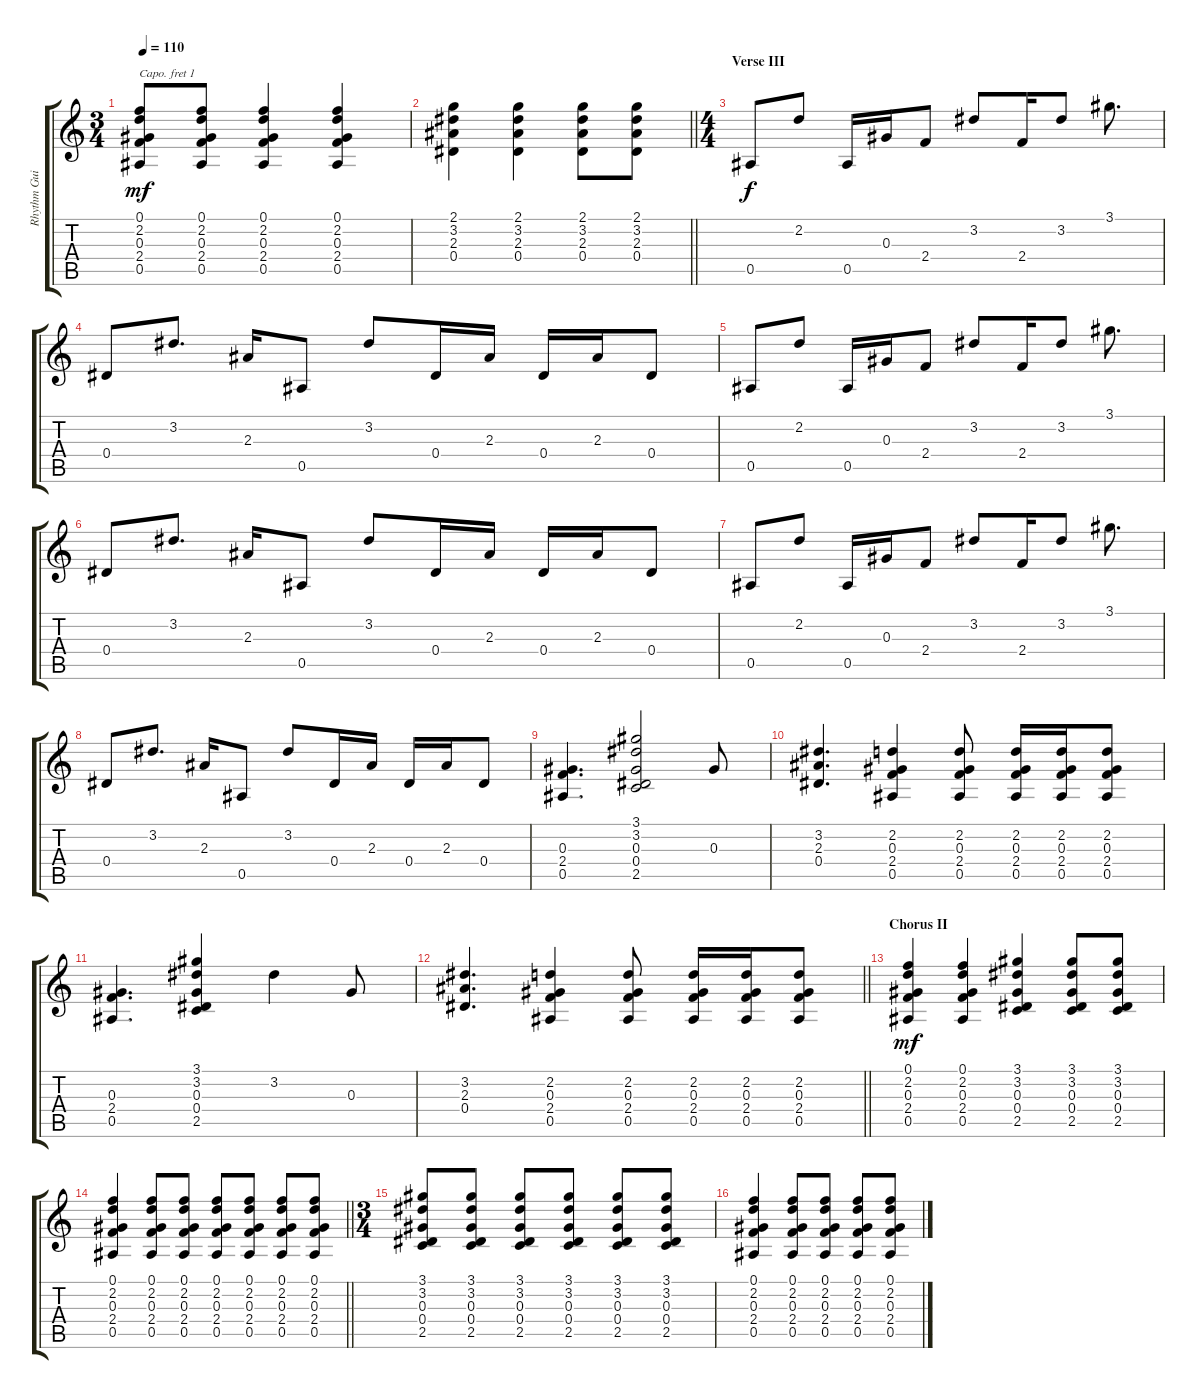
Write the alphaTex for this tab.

\track ("Rhythm Guitar" "Rhythm Gui") {instrument electricguitarclean}
\staff {score tabs}
\capo 1
\tuning (E4 B3 G3 D3 A2 E2) {hide}
\ts (3 4)
\tempo 110
\clef g2
\ks c
(0.1 2.2 0.3 2.4 0.5).8{dy mf} (0.1 2.2 0.3 2.4 0.5).8 (0.1 2.2 0.3 2.4 0.5).4 (0.1 2.2 0.3 2.4 0.5).4 |
\barLineRight lightlight
(2.1 3.2 2.3 0.4).4 (2.1 3.2 2.3 0.4).4 (2.1 3.2 2.3 0.4).8 (2.1 3.2 2.3 0.4).8 |
\ts (4 4)
\section ("" "Verse III")
0.5.8{dy f} 2.2.8 0.5.16 0.3.16 2.4.8 3.2.8 2.4.16 3.2.8 3.1.8{d} |
0.4.8 3.2.8{d} 2.3.16 0.5.8 3.2.8 0.4.16 2.3.16 0.4.16 2.3.16 0.4.8 |
0.5.8 2.2.8 0.5.16 0.3.16 2.4.8 3.2.8 2.4.16 3.2.8 3.1.8{d} |
0.4.8 3.2.8{d} 2.3.16 0.5.8 3.2.8 0.4.16 2.3.16 0.4.16 2.3.16 0.4.8 |
0.5.8 2.2.8 0.5.16 0.3.16 2.4.8 3.2.8 2.4.16 3.2.8 3.1.8{d} |
0.4.8 3.2.8{d} 2.3.16 0.5.8 3.2.8 0.4.16 2.3.16 0.4.16 2.3.16 0.4.8 |
(0.3 2.4 0.5).4{d} (3.1 3.2 0.3 0.4 2.5).2 0.3.8 |
(3.2 2.3 0.4).4{d} (2.2 0.3 2.4 0.5).4 (2.2 0.3 2.4 0.5).8 (2.2 0.3 2.4 0.5).16 (2.2 0.3 2.4 0.5).16 (2.2 0.3 2.4 0.5).8 |
(0.3 2.4 0.5).4{d} (3.1 3.2 0.3 0.4 2.5).4 3.2.4 0.3.8 |
\barLineRight lightlight
(3.2 2.3 0.4).4{d} (2.2 0.3 2.4 0.5).4 (2.2 0.3 2.4 0.5).8 (2.2 0.3 2.4 0.5).16 (2.2 0.3 2.4 0.5).16 (2.2 0.3 2.4 0.5).8 |
\section ("" "Chorus II")
(0.1 2.2 0.3 2.4 0.5).4{dy mf} (0.1 2.2 0.3 2.4 0.5).4 (3.1 3.2 0.3 0.4 2.5).4 (3.1 3.2 0.3 0.4 2.5).8 (3.1 3.2 0.3 0.4 2.5).8 |
\barLineRight lightlight
(0.1 2.2 0.3 2.4 0.5).4 (0.1 2.2 0.3 2.4 0.5).8 (0.1 2.2 0.3 2.4 0.5).8 (0.1 2.2 0.3 2.4 0.5).8 (0.1 2.2 0.3 2.4 0.5).8 (0.1 2.2 0.3 2.4 0.5).8 (0.1 2.2 0.3 2.4 0.5).8 |
\ts (3 4)
(3.1 3.2 0.3 0.4 2.5).8 (3.1 3.2 0.3 0.4 2.5).8 (3.1 3.2 0.3 0.4 2.5).8 (3.1 3.2 0.3 0.4 2.5).8 (3.1 3.2 0.3 0.4 2.5).8 (3.1 3.2 0.3 0.4 2.5).8 |
(0.1 2.2 0.3 2.4 0.5).4 (0.1 2.2 0.3 2.4 0.5).8 (0.1 2.2 0.3 2.4 0.5).8 (0.1 2.2 0.3 2.4 0.5).8 (0.1 2.2 0.3 2.4 0.5).8
